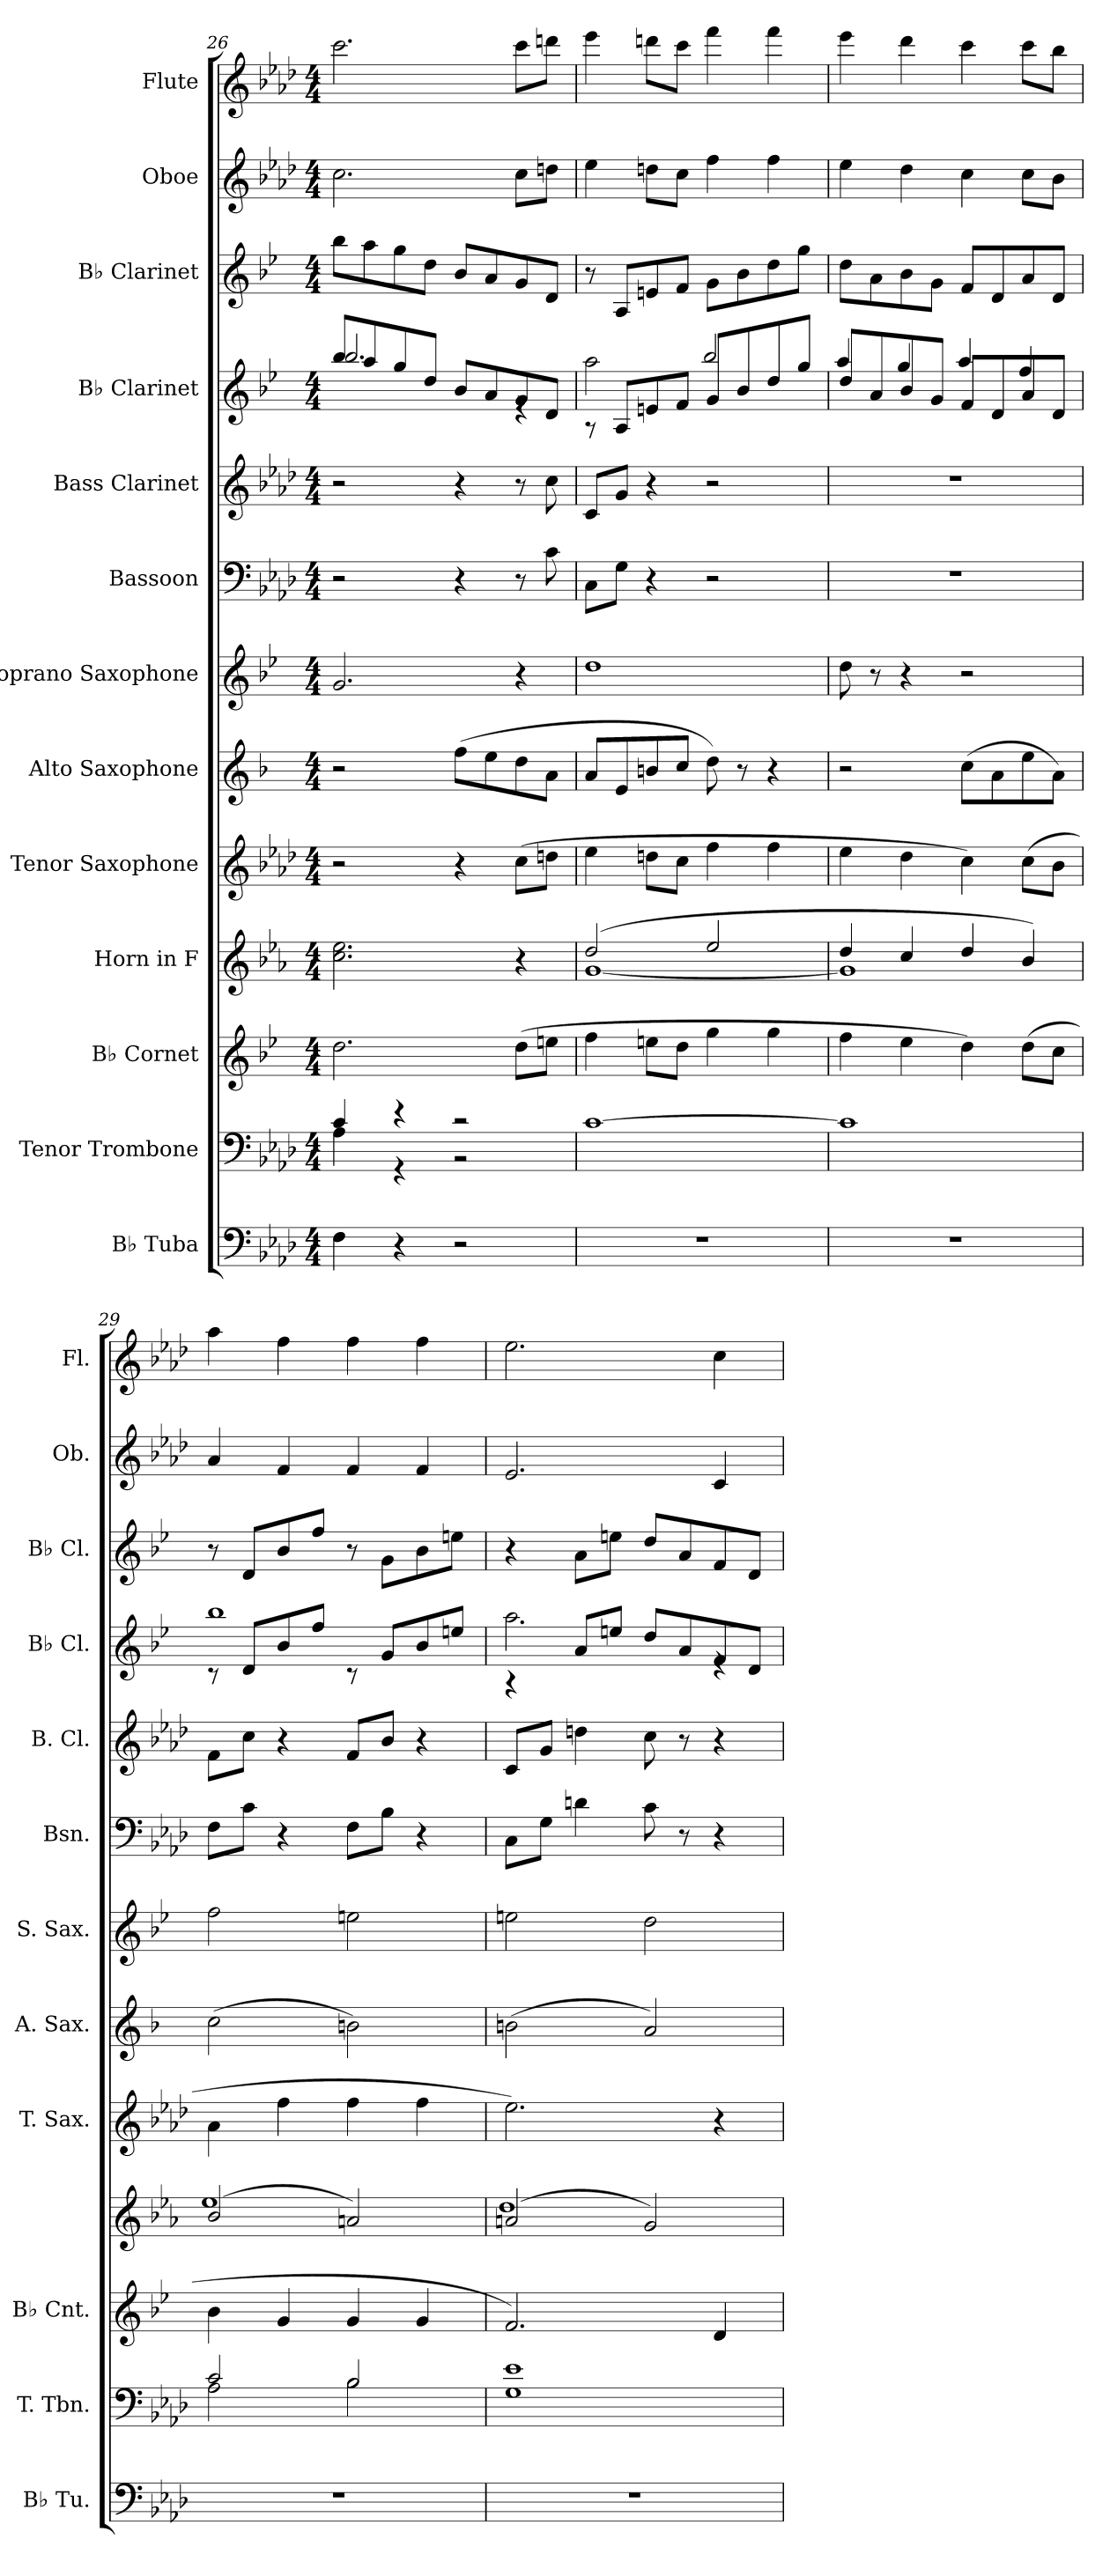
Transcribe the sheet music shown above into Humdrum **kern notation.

**kern	**kern	**kern	**kern	**kern	**kern	**kern	**kern	**kern	**kern	**kern	**kern	**kern
*part13	*part12	*part11	*part10	*part9	*part8	*part7	*part6	*part5	*part4	*part3	*part2	*part1
*staff13	*staff12	*staff11	*staff10	*staff9	*staff8	*staff7	*staff6	*staff5	*staff4	*staff3	*staff2	*staff1
*I"B♭ Tuba	*I"Tenor Trombone	*I"B♭ Cornet	*I"Horn in F	*I"Tenor Saxophone	*I"Alto Saxophone	*I"Soprano Saxophone	*I"Bassoon	*I"Bass Clarinet	*I"B♭ Clarinet	*I"B♭ Clarinet	*I"Oboe	*I"Flute
*I'B♭ Tu.	*I'T. Tbn.	*I'B♭ Cnt.	*	*I'T. Sax.	*I'A. Sax.	*I'S. Sax.	*I'Bsn.	*I'B. Cl.	*I'B♭ Cl.	*I'B♭ Cl.	*I'Ob.	*I'Fl.
!!LO:PB:g=z
*clefF4	*clefF4	*clefG2	*clefG2	*clefG2	*clefG2	*clefG2	*clefF4	*clefG2	*clefG2	*clefG2	*clefG2	*clefG2
*	*	*ITrd1c2	*ITrd4c7	*ITrd8c14	*ITrd5c9	*ITrd1c2	*	*ITrd8c14	*ITrd1c2	*ITrd1c2	*	*
*k[b-e-a-d-]	*k[b-e-a-d-]	*k[b-e-a-d-]	*k[b-e-a-d-]	*k[b-e-a-d-]	*k[b-e-a-d-]	*k[b-e-a-d-]	*k[b-e-a-d-]	*k[b-e-a-d-]	*k[b-e-a-d-]	*k[b-e-a-d-]	*k[b-e-a-d-]	*k[b-e-a-d-]
*M4/4	*M4/4	*M4/4	*M4/4	*M4/4	*M4/4	*M4/4	*M4/4	*M4/4	*M4/4	*M4/4	*M4/4	*M4/4
=26	=26	=26	=26	=26	=26	=26	=26	=26	=26	=26	=26	=26
*	*^	*	*	*	*	*	*	*	*^	*	*	*
4F\	4c/	4A-\	2.cc\	2.f\ 2.a-\	2r	2r	2.f/	2r	2r	8aa-/L	2.aa-/	8aa-\L	2.cc\	2.ccc\
.	.	.	.	.	.	.	.	.	.	8gg/	.	8gg\	.	.
4r	4r	4r	.	.	.	.	.	.	.	8ff/	.	8ff\	.	.
.	.	.	.	.	.	.	.	.	.	8cc/J	.	8cc\J	.	.
2r	2r	2r	.	.	4r	(8a-\L	.	4r	4r	8a-/L	.	8a-/L	.	.
.	.	.	.	.	.	8g\	.	.	.	8g/	.	8g/	.	.
.	.	.	(8cc\L	4r	(8c\L	8f\	4r	8r	8r	8f/	4re	8f/	8cc\L	8ccc\L
.	.	.	8ddn\J	.	8dn\J	8c\J	.	8c\	8c\	8c/J	.	8c/J	8ddn\J	8dddn\J
*	*v	*v	*	*	*	*	*	*	*	*	*	*	*	*
=27	=27	=27	=27	=27	=27	=27	=27	=27	=27	=27	=27	=27	=27
*	*	*	*^	*	*	*	*	*	*	*	*	*	*
1r	[1c	4ee-\	(2g/	[1c	4e-\	8c/L	1cc	8C\L	8C/L	8rA	2gg\	8r	4ee-\	4eee-\
.	.	.	.	.	.	8G/	.	8G\J	8G/J	8G/L	.	8G/L	.	.
.	.	8ddn\L	.	.	8dn\L	8dn/	.	4r	4r	8dn/	.	8dn/	8ddn\L	8dddn\L
.	.	8cc\J	.	.	8c\J	8e-/J	.	.	.	8e-/J	.	8e-/J	8cc\J	8ccc\J
.	.	4ff\	2a-/	.	4f\	8f\)	.	2r	2r	8f/L	2aa-/	8f\L	4ff\	4fff\
.	.	.	.	.	.	8r	.	.	.	8a-/	.	8a-\	.	.
.	.	4ff\	.	.	4f\	4r	.	.	.	8cc/	.	8cc\	4ff\	4fff\
.	.	.	.	.	.	.	.	.	.	8ff/J	.	8ff\J	.	.
=28	=28	=28	=28	=28	=28	=28	=28	=28	=28	=28	=28	=28	=28	=28
1r	1c]	4ee-\	4g/	1c]	4e-\	2r	8cc\	1r	1r	8cc/L	4gg/	8cc\L	4ee-\	4eee-\
.	.	.	.	.	.	.	8r	.	.	8g/	.	8g\	.	.
.	.	4dd-\	4f/	.	4d-\	.	4r	.	.	8a-/	4ff/	8a-\	4dd-\	4ddd-\
.	.	.	.	.	.	.	.	.	.	8f/J	.	8f\J	.	.
.	.	4cc\)	4g/	.	4c\)	(8e-\L	2r	.	.	8e-/L	4gg/	8e-/L	4cc\	4ccc\
.	.	.	.	.	.	8c\	.	.	.	8c/	.	8c/	.	.
.	.	(8cc\L	4e-/)	.	(8c\L	8g\	.	.	.	8g/	4ee-/	8g/	8cc\L	8ccc\L
.	.	8b-\J	.	.	8B-\J	8c\J)	.	.	.	8c/J	.	8c/J	8b-\J	8bb-\J
=29	=29	=29	=29	=29	=29	=29	=29	=29	=29	=29	=29	=29	=29	=29
*	*^	*	*	*	*	*	*	*	*	*	*	*	*	*
1r	2c/	2A-\	4a-\	(2e-/	1a-	4A-\	(2e-\	2ee-\	8F\L	8F\L	8rc	1aa-	8r	4a-/	4aa-\
.	.	.	.	.	.	.	.	.	8c\J	8c\J	8c/L	.	8c/L	.	.
.	.	.	4f/	.	.	4f\	.	.	4r	4r	8a-/	.	8a-/	4f/	4ff\
.	.	.	.	.	.	.	.	.	.	.	8ee-/J	.	8ee-/J	.	.
.	2B-/	2B-\	4f/	2dn/)	.	4f\	2dn\)	2ddn\	8F\L	8F/L	8rc	.	8r	4f/	4ff\
.	.	.	.	.	.	.	.	.	8B-\J	8B-/J	8f/L	.	8f\L	.	.
.	.	.	4f/	.	.	4f\	.	.	4r	4r	8a-/	.	8a-\	4f/	4ff\
.	.	.	.	.	.	.	.	.	.	.	8ddn/J	.	8ddn\J	.	.
!!LO:PB:g=z
=30	=30	=30	=30	=30	=30	=30	=30	=30	=30	=30	=30	=30	=30	=30	=30
1r	1e-	1G	2.e-/)	(2dn/	1g	2.e-\)	(2dn\	2ddn\	8C\L	8C/L	4rA	2.gg\	4r	2.e-/	2.ee-\
.	.	.	.	.	.	.	.	.	8G\J	8G/J	.	.	.	.	.
.	.	.	.	.	.	.	.	.	4dn\	4dn\	8g/L	.	8g\L	.	.
.	.	.	.	.	.	.	.	.	.	.	8ddn/J	.	8ddn\J	.	.
.	.	.	.	2c/)	.	.	2c/)	2cc\	8c\	8c\	8cc/L	.	8cc/L	.	.
.	.	.	.	.	.	.	.	.	8r	8r	8g/	.	8g/	.	.
.	.	.	4c/	.	.	4r	.	.	4r	4r	8e-/	4re	8e-/	4c/	4cc\
.	.	.	.	.	.	.	.	.	.	.	8c/J	.	8c/J	.	.
*	*v	*v	*	*v	*v	*	*	*	*	*	*v	*v	*	*	*
=	=	=	=	=	=	=	=	=	=	=	=	=
*-	*-	*-	*-	*-	*-	*-	*-	*-	*-	*-	*-	*-
